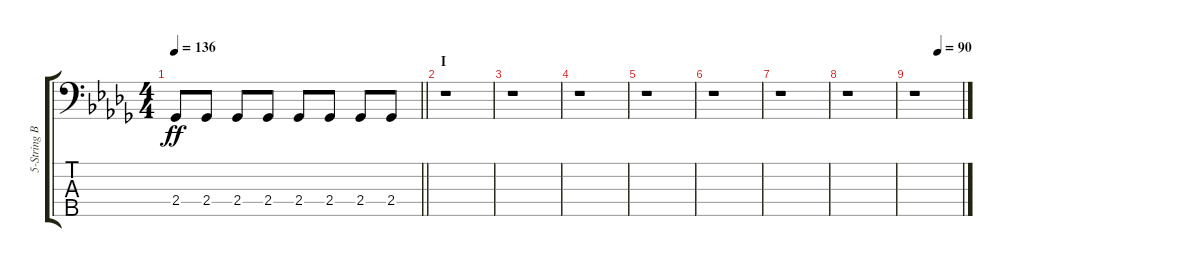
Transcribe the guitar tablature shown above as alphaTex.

\track ("5-String Bass" "5-String B") {instrument electricbasspick}
\staff {score tabs}
\tuning (G2 D2 A1 E1 B0) {hide}
\ts (4 4)
\tempo 136
\clef f4
\barLineRight lightlight
\ks db
2.4.8{dy ff} 2.4.8 2.4.8 2.4.8 2.4.8 2.4.8 2.4.8 2.4.8 |
\section ("" "I")
r.1 |
r.1 |
r.1 |
r.1 |
r.1 |
r.1 |
r.1 |
\tempo (90 0.5)
r.1
